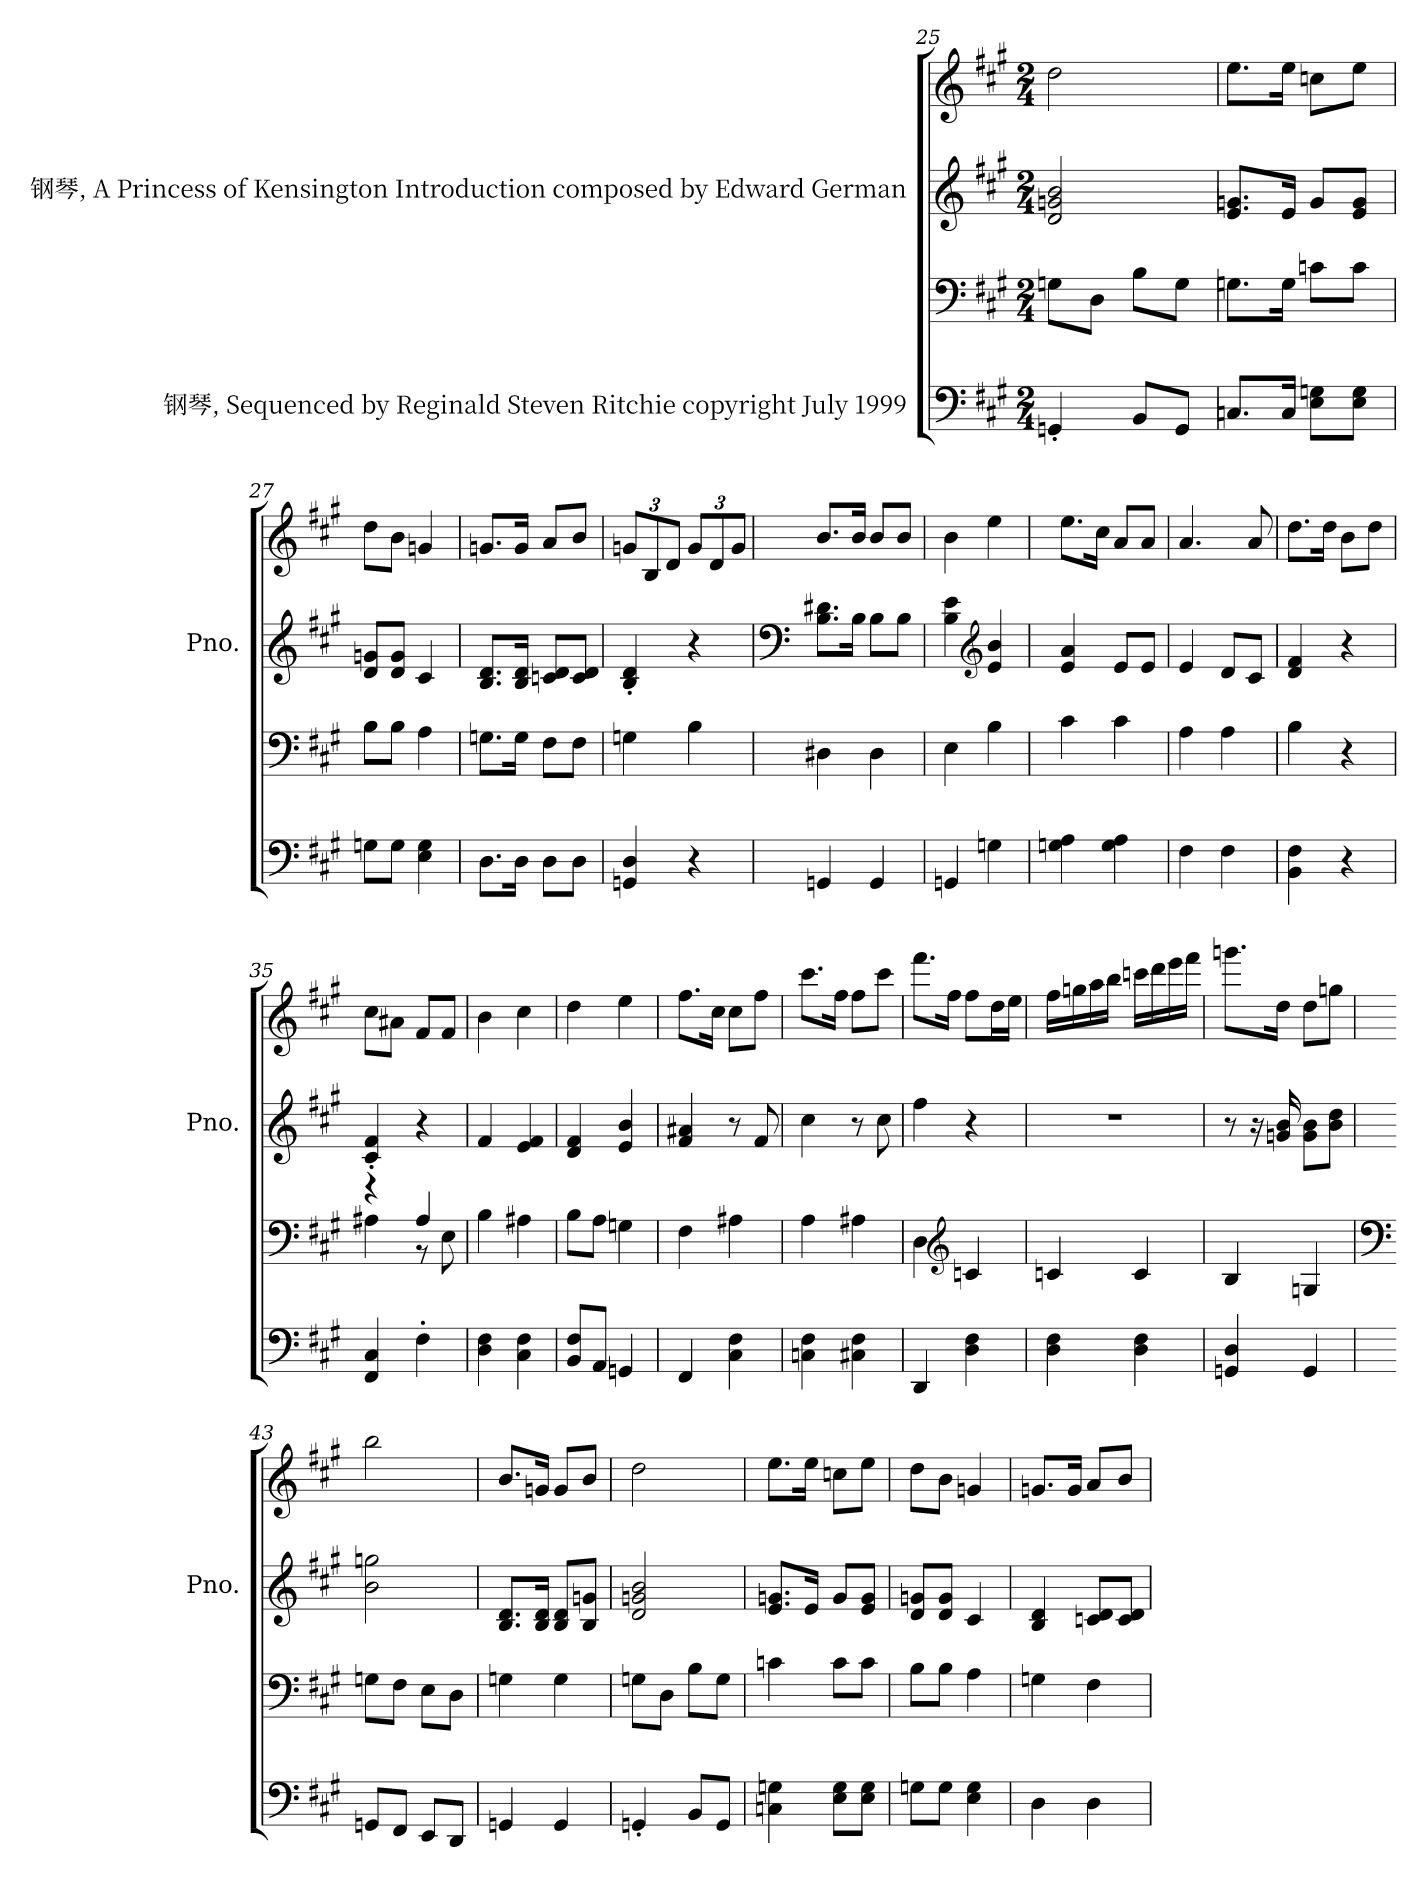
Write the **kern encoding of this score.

**kern	**kern	**kern	**kern
*part2	*part2	*part1	*part1
*staff4	*staff3	*staff2	*staff1
*I"钢琴, Sequenced by Reginald Steven Ritchie copyright July 1999	*	*I"钢琴, A Princess of Kensington Introduction composed by Edward German	*
*	*	*I'Pno.	*
*clefF4	*clefF4	*clefG2	*clefG2
*k[f#c#g#]	*k[f#c#g#]	*k[f#c#g#]	*k[f#c#g#]
*M2/4	*M2/4	*M2/4	*M2/4
=25	=25	=25	=25
4GGn'/	8Gn\L	2d/ 2gn/ 2b/	2dd\
.	8D\J	.	.
8BB/L	8B\L	.	.
8GG/J	8G\J	.	.
=26	=26	=26	=26
8.Cn/L	8.Gn\L	8.e/ 8.gn/L	8.ee\L
16C/Jk	16G\Jk	16e/Jk	16ee\Jk
8E\ 8Gn\L	8cn\L	8g/L	8ccn\L
8E\ 8G\J	8c\J	8e/ 8g/J	8ee\J
=27	=27	=27	=27
8Gn\L	8B\L	8d/ 8gn/L	8dd\L
8G\J	8B\J	8d/ 8g/J	8b\J
4E\ 4G\	4A\	4c#/	4gn/
=28	=28	=28	=28
8.D\L	8.Gn\L	8.B/ 8.d/L	8.gn/L
16D\Jk	16G\Jk	16B/ 16d/Jk	16g/Jk
8D\L	8F#\L	8cn/ 8d/L	8a/L
8D\J	8F#\J	8c/ 8d/J	8b/J
=29	=29	=29	=29
*	*	*	*Xbrackettup
4GGn/ 4D/	4Gn\	4B/' 4d/'	12gn/L
.	.	.	12B/
.	.	.	12d/J
4r	4B\	4r	12g/L
.	.	.	12d/
.	.	.	12g/J
!!LO:PB:g=z
=30	=30	=30	=30
*	*	*clefF4	*
4GGn/	4D#X\	8.B\ 8.d#X\L	8.b/L
.	.	16B\Jk	16b/Jk
4GG/	4D#\	8B\L	8b/L
.	.	8B\J	8b/J
=31	=31	=31	=31
4GGn/	4E\	4B\ 4e\	4b\
*	*	*clefG2	*
4Gn\	4B\	4e/ 4b/	4ee\
=32	=32	=32	=32
4Gn\ 4A\	4c#\	4e/ 4a/	8.ee\L
.	.	.	16cc#\Jk
4G\ 4A\	4c#\	8e/L	8a/L
.	.	8e/J	8a/J
=33	=33	=33	=33
4F#\	4A\	4e/	4.a/
4F#\	4A\	8d/L	.
.	.	8c#/J	8a/
=34	=34	=34	=34
4BB\ 4F#\	4B\	4d/ 4f#/	8.dd\L
.	.	.	16dd\Jk
4r	4r	4r	8b\L
.	.	.	8dd\J
=35	=35	=35	=35
*	*^	*	*
4FF#/ 4C#/	4r	4A#X\	4c#/' 4f#/'	8cc#\L
.	.	.	.	8a#X\J
4F#'\	4A#/	8r	4r	8f#/L
.	.	8E\	.	8f#/J
*	*v	*v	*	*
=36	=36	=36	=36
4D\ 4F#\	4B\	4f#/	4b\
4C#\ 4F#\	4A#X\	4e/ 4f#/	4cc#\
!!LO:LB:g=z
=37	=37	=37	=37
8BB/ 8F#/L	8B\L	4d/ 4f#/	4dd\
8AA/J	8A\J	.	.
4GGn/	4Gn\	4e/ 4b/	4ee\
=38	=38	=38	=38
4FF#/	4F#\	4f#/ 4a#X/	8.ff#\L
.	.	.	16cc#\Jk
4C#\ 4F#\	4A#X\	8r	8cc#\L
.	.	8f#/	8ff#\J
=39	=39	=39	=39
4Cn\ 4F#\	4A\	4cc#\	8.ccc#\L
.	.	.	16ff#\Jk
4C#X\ 4F#\	4A#X\	8r	8ff#\L
.	.	8cc#\	8ccc#\J
=40	=40	=40	=40
4DD/	4D\	4ff#\	8.fff#\L
.	.	.	16ff#\Jk
*	*clefG2	*	*
4D\ 4F#\	4cn/	4r	8ff#\L
.	.	.	16dd\L
.	.	.	16ee\JJ
=41	=41	=41	=41
4D\ 4F#\	4cn/	2r	16ff#\LL
.	.	.	16ggn\
.	.	.	16aa\
.	.	.	16bb\JJ
4D\ 4F#\	4c/	.	16cccn\LL
.	.	.	16ddd\
.	.	.	16eee\
.	.	.	16fff#\JJ
!!LO:LB:g=z
=42	=42	=42	=42
4GGn/ 4D/	4B/	8r	8.gggn\L
.	.	16r	.
.	.	16gn/ 16b/	16dd\Jk
4GG/	4Gn/	8g\ 8b\L	8dd\L
.	.	8b\ 8dd\J	8ggn\J
=43	=43	=43	=43
*	*clefF4	*	*
8GGn/L	8Gn\L	2b\ 2ggn\	2bb\
8FF#/J	8F#\J	.	.
8EE/L	8E\L	.	.
8DD/J	8D\J	.	.
=44	=44	=44	=44
4GGn/	4Gn\	8.B/ 8.d/L	8.b/L
.	.	16B/ 16d/Jk	16gn/Jk
4GG/	4G\	8B/ 8d/L	8g/L
.	.	8B/ 8gn/J	8b/J
=45	=45	=45	=45
4GGn'/	8Gn\L	2d/ 2gn/ 2b/	2dd\
.	8D\J	.	.
8BB/L	8B\L	.	.
8GG/J	8G\J	.	.
=46	=46	=46	=46
4Cn\ 4Gn\	4cn\	8.e/ 8.gn/L	8.ee\L
.	.	16e/Jk	16ee\Jk
8E\ 8G\L	8c\L	8g/L	8ccn\L
8E\ 8G\J	8c\J	8e/ 8g/J	8ee\J
=47	=47	=47	=47
8Gn\L	8B\L	8d/ 8gn/L	8dd\L
8G\J	8B\J	8d/ 8g/J	8b\J
4E\ 4G\	4A\	4c#/	4gn/
!!LO:PB:g=z
=48	=48	=48	=48
4D\	4Gn\	4B/ 4d/	8.gn/L
.	.	.	16g/Jk
4D\	4F#\	8cn/ 8d/L	8a/L
.	.	8c/ 8d/J	8b/J
=	=	=	=
*-	*-	*-	*-
